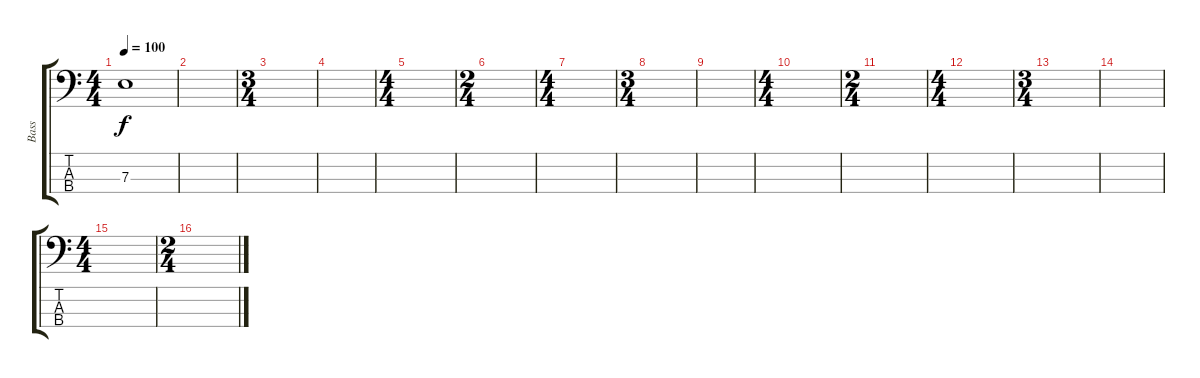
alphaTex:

\track ("Bass" "Bass") {instrument electricbassfinger}
\staff {score tabs}
\tuning (G2 D2 A1 E1) {hide}
\ts (4 4)
\tempo 100
\clef f4
\ks c
7.3.1{dy f} |
|
\ts (3 4)
|
|
\ts (4 4)
|
\ts (2 4)
|
\ts (4 4)
|
\ts (3 4)
|
|
\ts (4 4)
|
\ts (2 4)
|
\ts (4 4)
|
\ts (3 4)
|
|
\ts (4 4)
|
\ts (2 4)
